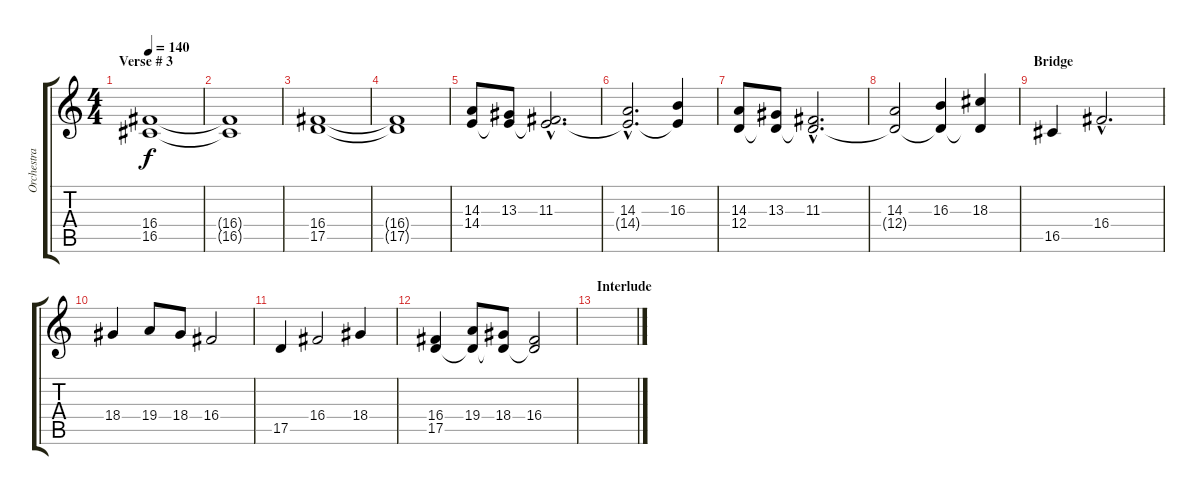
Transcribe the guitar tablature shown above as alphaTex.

\track ("Orchestra - Strings" "Orchestra ") {instrument stringensemble1}
\staff {score tabs}
\tuning (E4 B3 G3 D3 A2 E2) {hide}
\ts (4 4)
\section ("" "Verse # 3")
\tempo 140
\clef g2
\ks c
(16.4 16.5).1{dy f} |
(16.4{t} 16.5{t}).1 |
(16.4 17.5).1 |
(16.4{t} 17.5{t}).1 |
(14.3 14.4).8 (13.3 14.4{t}).8 (11.3{hac} 14.4{hac t}).2{d} |
(14.3{hac} 14.4{hac t}).2{d} (16.3 14.4{t}).4 |
(14.3 12.4).8 (13.3 12.4{t}).8 (11.3{hac} 12.4{hac t}).2{d} |
(14.3 12.4{t}).2 (16.3 12.4{t}).4 (18.3 12.4{t}).4 |
\section ("" "Bridge")
16.5.4 16.4{hac}.2{d} |
18.4.4 19.4.8 18.4.8 16.4.2 |
17.5.4 16.4.2 18.4.4 |
(16.4 17.5).4 (19.4 17.5{t}).8 (18.4 17.5{t}).8 (16.4 17.5{t}).2 |
\section ("" "Interlude")
